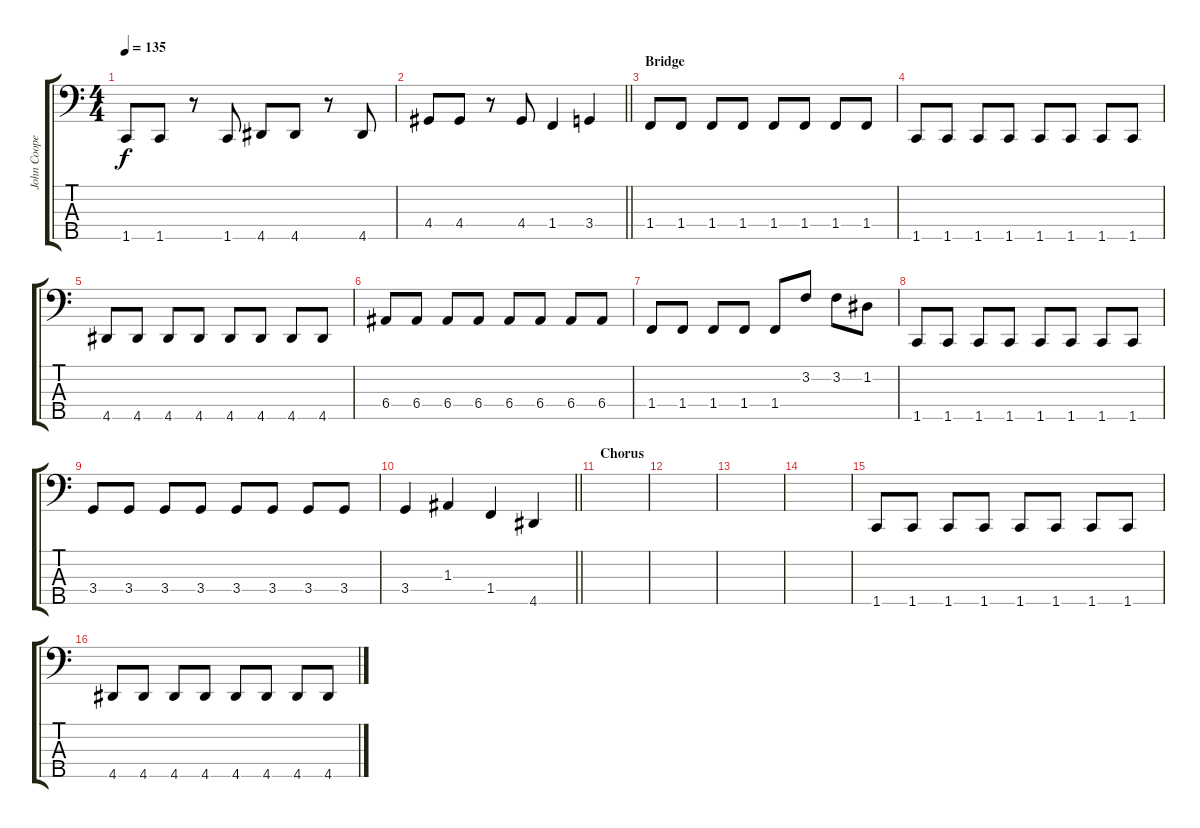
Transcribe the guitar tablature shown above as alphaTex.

\track ("John Cooper (5-String)" "John Coope") {instrument electricbassfinger}
\staff {score tabs}
\tuning (G2 D2 A1 E1 B0) {hide}
\ts (4 4)
\tempo 135
\clef f4
\ks c
1.5.8{dy f} 1.5.8 r.8 1.5.8 4.5.8 4.5.8 r.8 4.5.8 |
\barLineRight lightlight
4.4.8 4.4.8 r.8 4.4.8 1.4.4 3.4.4 |
\section ("" "Bridge")
1.4.8 1.4.8 1.4.8 1.4.8 1.4.8 1.4.8 1.4.8 1.4.8 |
1.5.8 1.5.8 1.5.8 1.5.8 1.5.8 1.5.8 1.5.8 1.5.8 |
4.5.8 4.5.8 4.5.8 4.5.8 4.5.8 4.5.8 4.5.8 4.5.8 |
6.4.8 6.4.8 6.4.8 6.4.8 6.4.8 6.4.8 6.4.8 6.4.8 |
1.4.8 1.4.8 1.4.8 1.4.8 1.4.8 3.2.8 3.2.8 1.2.8 |
1.5.8 1.5.8 1.5.8 1.5.8 1.5.8 1.5.8 1.5.8 1.5.8 |
3.4.8 3.4.8 3.4.8 3.4.8 3.4.8 3.4.8 3.4.8 3.4.8 |
\barLineRight lightlight
3.4.4 1.3.4 1.4.4 4.5.4 |
\section ("" "Chorus")
|
|
|
|
1.5.8 1.5.8 1.5.8 1.5.8 1.5.8 1.5.8 1.5.8 1.5.8 |
4.5.8 4.5.8 4.5.8 4.5.8 4.5.8 4.5.8 4.5.8 4.5.8
